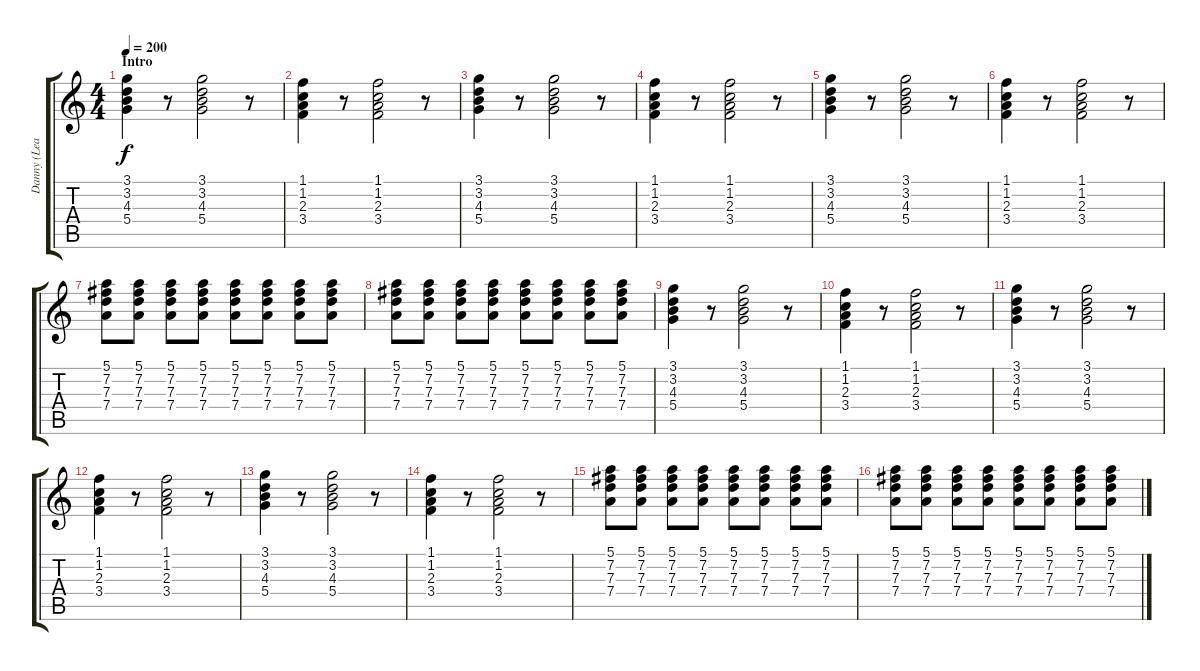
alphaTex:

\track ("Danny (Lead Guitar)" "Danny (Lea") {instrument electricguitarclean}
\staff {score tabs}
\tuning (E4 B3 G3 D3 A2 E2) {hide}
\ts (4 4)
\section ("" "Intro")
\tempo 200
\clef g2
\ks c
(3.1 3.2 4.3 5.4).4{dy f instrument electricguitarclean} r.8 (3.1 3.2 4.3 5.4).2 r.8 |
(1.1 1.2 2.3 3.4).4 r.8 (1.1 1.2 2.3 3.4).2 r.8 |
(3.1 3.2 4.3 5.4).4 r.8 (3.1 3.2 4.3 5.4).2 r.8 |
(1.1 1.2 2.3 3.4).4 r.8 (1.1 1.2 2.3 3.4).2 r.8 |
(3.1 3.2 4.3 5.4).4 r.8 (3.1 3.2 4.3 5.4).2 r.8 |
(1.1 1.2 2.3 3.4).4 r.8 (1.1 1.2 2.3 3.4).2 r.8 |
(5.1 7.2 7.3 7.4).8 (5.1 7.2 7.3 7.4).8 (5.1 7.2 7.3 7.4).8 (5.1 7.2 7.3 7.4).8 (5.1 7.2 7.3 7.4).8 (5.1 7.2 7.3 7.4).8 (5.1 7.2 7.3 7.4).8 (5.1 7.2 7.3 7.4).8 |
(5.1 7.2 7.3 7.4).8 (5.1 7.2 7.3 7.4).8 (5.1 7.2 7.3 7.4).8 (5.1 7.2 7.3 7.4).8 (5.1 7.2 7.3 7.4).8 (5.1 7.2 7.3 7.4).8 (5.1 7.2 7.3 7.4).8 (5.1 7.2 7.3 7.4).8 |
(3.1 3.2 4.3 5.4).4 r.8 (3.1 3.2 4.3 5.4).2 r.8 |
(1.1 1.2 2.3 3.4).4 r.8 (1.1 1.2 2.3 3.4).2 r.8 |
(3.1 3.2 4.3 5.4).4 r.8 (3.1 3.2 4.3 5.4).2 r.8 |
(1.1 1.2 2.3 3.4).4 r.8 (1.1 1.2 2.3 3.4).2 r.8 |
(3.1 3.2 4.3 5.4).4 r.8 (3.1 3.2 4.3 5.4).2 r.8 |
(1.1 1.2 2.3 3.4).4 r.8 (1.1 1.2 2.3 3.4).2 r.8 |
(5.1 7.2 7.3 7.4).8 (5.1 7.2 7.3 7.4).8 (5.1 7.2 7.3 7.4).8 (5.1 7.2 7.3 7.4).8 (5.1 7.2 7.3 7.4).8 (5.1 7.2 7.3 7.4).8 (5.1 7.2 7.3 7.4).8 (5.1 7.2 7.3 7.4).8 |
(5.1 7.2 7.3 7.4).8 (5.1 7.2 7.3 7.4).8 (5.1 7.2 7.3 7.4).8 (5.1 7.2 7.3 7.4).8 (5.1 7.2 7.3 7.4).8 (5.1 7.2 7.3 7.4).8 (5.1 7.2 7.3 7.4).8 (5.1 7.2 7.3 7.4).8
